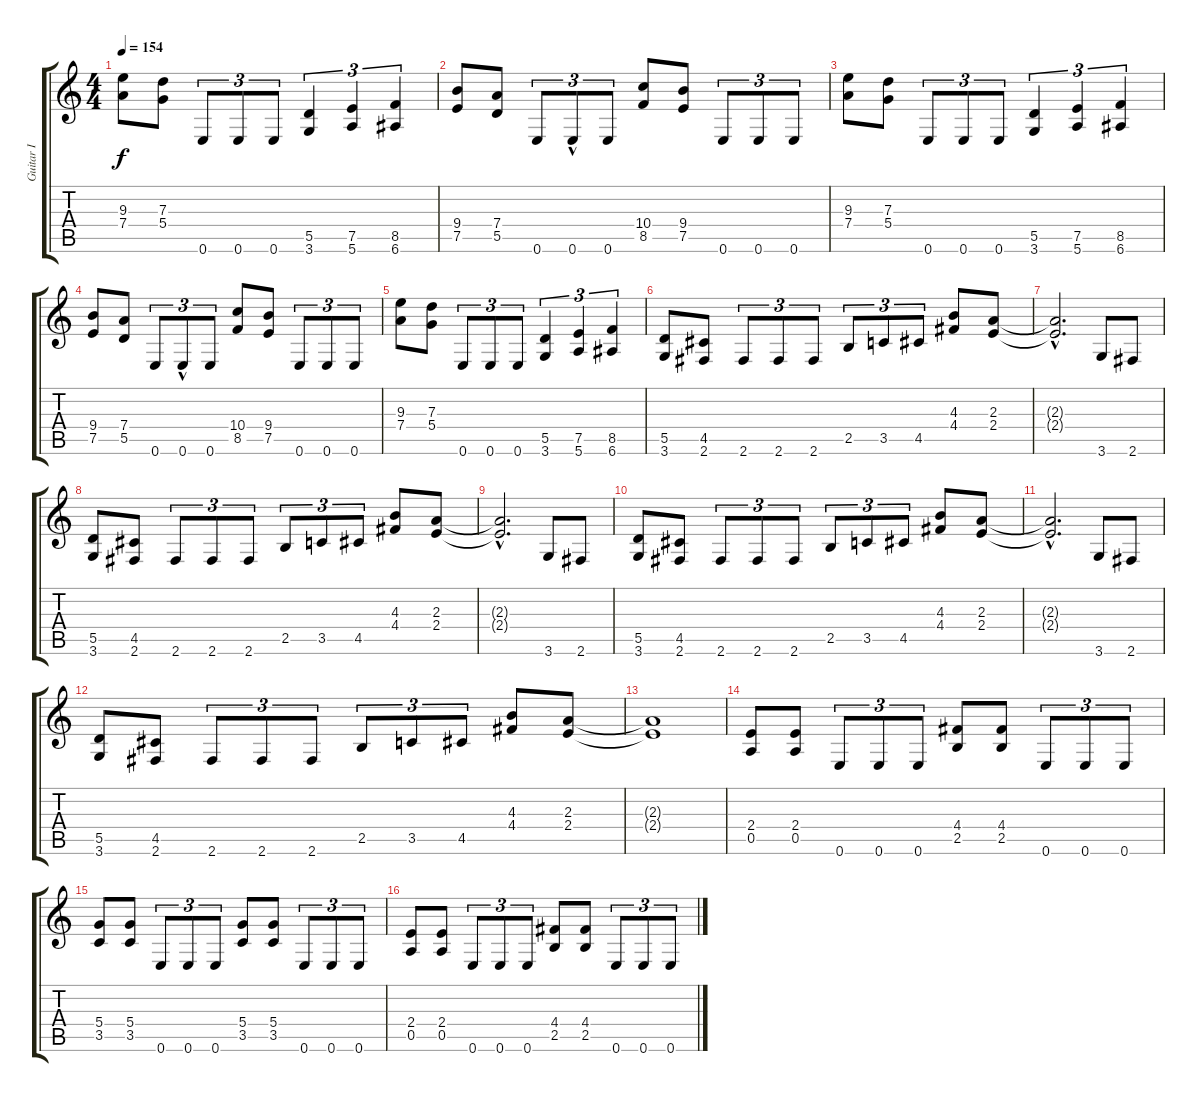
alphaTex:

\track ("Guitar I" "Guitar I") {instrument distortionguitar}
\staff {score tabs}
\tuning (E4 B3 G3 D3 A2 E2) {hide}
\ts (4 4)
\tempo 154
\clef g2
\ks c
(9.3 7.4).8{dy f} (7.3 5.4).8 0.6.8{tu (3 2)} 0.6.8{tu (3 2)} 0.6.8{tu (3 2)} (5.5 3.6).4{tu (3 2)} (7.5 5.6).4{tu (3 2)} (8.5 6.6).4{tu (3 2)} |
(9.4 7.5).8 (7.4 5.5).8 0.6.8{tu (3 2)} 0.6{hac}.8{tu (3 2)} 0.6.8{tu (3 2)} (10.4 8.5).8 (9.4 7.5).8 0.6.8{tu (3 2)} 0.6.8{tu (3 2)} 0.6.8{tu (3 2)} |
(9.3 7.4).8 (7.3 5.4).8 0.6.8{tu (3 2)} 0.6.8{tu (3 2)} 0.6.8{tu (3 2)} (5.5 3.6).4{tu (3 2)} (7.5 5.6).4{tu (3 2)} (8.5 6.6).4{tu (3 2)} |
(9.4 7.5).8 (7.4 5.5).8 0.6.8{tu (3 2)} 0.6{hac}.8{tu (3 2)} 0.6.8{tu (3 2)} (10.4 8.5).8 (9.4 7.5).8 0.6.8{tu (3 2)} 0.6.8{tu (3 2)} 0.6.8{tu (3 2)} |
(9.3 7.4).8 (7.3 5.4).8 0.6.8{tu (3 2)} 0.6.8{tu (3 2)} 0.6.8{tu (3 2)} (5.5 3.6).4{tu (3 2)} (7.5 5.6).4{tu (3 2)} (8.5 6.6).4{tu (3 2)} |
(5.5 3.6).8 (4.5 2.6).8 2.6.8{tu (3 2)} 2.6.8{tu (3 2)} 2.6.8{tu (3 2)} 2.5.8{tu (3 2)} 3.5.8{tu (3 2)} 4.5.8{tu (3 2)} (4.3 4.4).8 (2.3 2.4).8 |
(2.3{hac t} 2.4{hac t}).2{d} 3.6.8 2.6.8 |
(5.5 3.6).8 (4.5 2.6).8 2.6.8{tu (3 2)} 2.6.8{tu (3 2)} 2.6.8{tu (3 2)} 2.5.8{tu (3 2)} 3.5.8{tu (3 2)} 4.5.8{tu (3 2)} (4.3 4.4).8 (2.3 2.4).8 |
(2.3{hac t} 2.4{hac t}).2{d} 3.6.8 2.6.8 |
(5.5 3.6).8 (4.5 2.6).8 2.6.8{tu (3 2)} 2.6.8{tu (3 2)} 2.6.8{tu (3 2)} 2.5.8{tu (3 2)} 3.5.8{tu (3 2)} 4.5.8{tu (3 2)} (4.3 4.4).8 (2.3 2.4).8 |
(2.3{hac t} 2.4{hac t}).2{d} 3.6.8 2.6.8 |
(5.5 3.6).8 (4.5 2.6).8 2.6.8{tu (3 2)} 2.6.8{tu (3 2)} 2.6.8{tu (3 2)} 2.5.8{tu (3 2)} 3.5.8{tu (3 2)} 4.5.8{tu (3 2)} (4.3 4.4).8 (2.3 2.4).8 |
(2.3{t} 2.4{t}).1 |
(2.4 0.5).8 (2.4 0.5).8 0.6.8{tu (3 2)} 0.6.8{tu (3 2)} 0.6.8{tu (3 2)} (4.4 2.5).8 (4.4 2.5).8 0.6.8{tu (3 2)} 0.6.8{tu (3 2)} 0.6.8{tu (3 2)} |
(5.4 3.5).8 (5.4 3.5).8 0.6.8{tu (3 2)} 0.6.8{tu (3 2)} 0.6.8{tu (3 2)} (5.4 3.5).8 (5.4 3.5).8 0.6.8{tu (3 2)} 0.6.8{tu (3 2)} 0.6.8{tu (3 2)} |
(2.4 0.5).8 (2.4 0.5).8 0.6.8{tu (3 2)} 0.6.8{tu (3 2)} 0.6.8{tu (3 2)} (4.4 2.5).8 (4.4 2.5).8 0.6.8{tu (3 2)} 0.6.8{tu (3 2)} 0.6.8{tu (3 2)}
